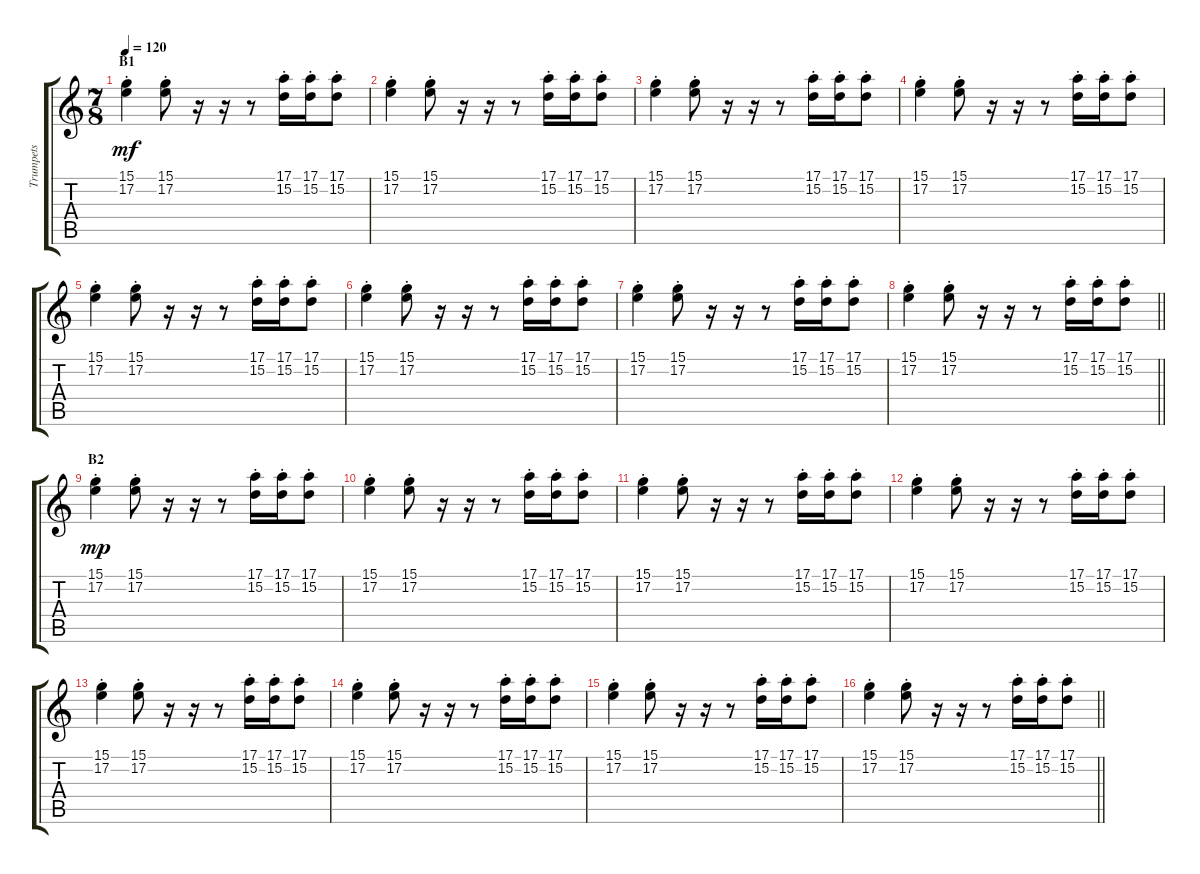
\track ("Trumpets" "Trumpets") {instrument trombone}
\staff {score tabs}
\tuning (E4 B3 G3 D3 A2 E2) {hide}
\ts (7 8)
\section ("" "B1")
\tempo 120
\clef g2
\ks c
(15.1{st} 17.2{st}).4{dy mf} (15.1{st} 17.2{st}).8 r.16 r.16 r.8 (17.1{st} 15.2{st}).16 (17.1{st} 15.2{st}).16 (17.1{st} 15.2{st}).8 |
(15.1{st} 17.2{st}).4 (15.1{st} 17.2{st}).8 r.16 r.16 r.8 (17.1{st} 15.2{st}).16 (17.1{st} 15.2{st}).16 (17.1{st} 15.2{st}).8 |
(15.1{st} 17.2{st}).4 (15.1{st} 17.2{st}).8 r.16 r.16 r.8 (17.1{st} 15.2{st}).16 (17.1{st} 15.2{st}).16 (17.1{st} 15.2{st}).8 |
(15.1{st} 17.2{st}).4 (15.1{st} 17.2{st}).8 r.16 r.16 r.8 (17.1{st} 15.2{st}).16 (17.1{st} 15.2{st}).16 (17.1{st} 15.2{st}).8 |
(15.1{st} 17.2{st}).4 (15.1{st} 17.2{st}).8 r.16 r.16 r.8 (17.1{st} 15.2{st}).16 (17.1{st} 15.2{st}).16 (17.1{st} 15.2{st}).8 |
(15.1{st} 17.2{st}).4 (15.1{st} 17.2{st}).8 r.16 r.16 r.8 (17.1{st} 15.2{st}).16 (17.1{st} 15.2{st}).16 (17.1{st} 15.2{st}).8 |
(15.1{st} 17.2{st}).4 (15.1{st} 17.2{st}).8 r.16 r.16 r.8 (17.1{st} 15.2{st}).16 (17.1{st} 15.2{st}).16 (17.1{st} 15.2{st}).8 |
\barLineRight lightlight
(15.1{st} 17.2{st}).4 (15.1{st} 17.2{st}).8 r.16 r.16 r.8 (17.1{st} 15.2{st}).16 (17.1{st} 15.2{st}).16 (17.1{st} 15.2{st}).8 |
\section ("" "B2")
(15.1{st} 17.2{st}).4{dy mp} (15.1{st} 17.2{st}).8 r.16 r.16 r.8 (17.1{st} 15.2{st}).16 (17.1{st} 15.2{st}).16 (17.1{st} 15.2{st}).8 |
(15.1{st} 17.2{st}).4 (15.1{st} 17.2{st}).8 r.16 r.16 r.8 (17.1{st} 15.2{st}).16 (17.1{st} 15.2{st}).16 (17.1{st} 15.2{st}).8 |
(15.1{st} 17.2{st}).4 (15.1{st} 17.2{st}).8 r.16 r.16 r.8 (17.1{st} 15.2{st}).16 (17.1{st} 15.2{st}).16 (17.1{st} 15.2{st}).8 |
(15.1{st} 17.2{st}).4 (15.1{st} 17.2{st}).8 r.16 r.16 r.8 (17.1{st} 15.2{st}).16 (17.1{st} 15.2{st}).16 (17.1{st} 15.2{st}).8 |
(15.1{st} 17.2{st}).4 (15.1{st} 17.2{st}).8 r.16 r.16 r.8 (17.1{st} 15.2{st}).16 (17.1{st} 15.2{st}).16 (17.1{st} 15.2{st}).8 |
(15.1{st} 17.2{st}).4 (15.1{st} 17.2{st}).8 r.16 r.16 r.8 (17.1{st} 15.2{st}).16 (17.1{st} 15.2{st}).16 (17.1{st} 15.2{st}).8 |
(15.1{st} 17.2{st}).4 (15.1{st} 17.2{st}).8 r.16 r.16 r.8 (17.1{st} 15.2{st}).16 (17.1{st} 15.2{st}).16 (17.1{st} 15.2{st}).8 |
\barLineRight lightlight
(15.1{st} 17.2{st}).4 (15.1{st} 17.2{st}).8 r.16 r.16 r.8 (17.1{st} 15.2{st}).16 (17.1{st} 15.2{st}).16 (17.1{st} 15.2{st}).8
